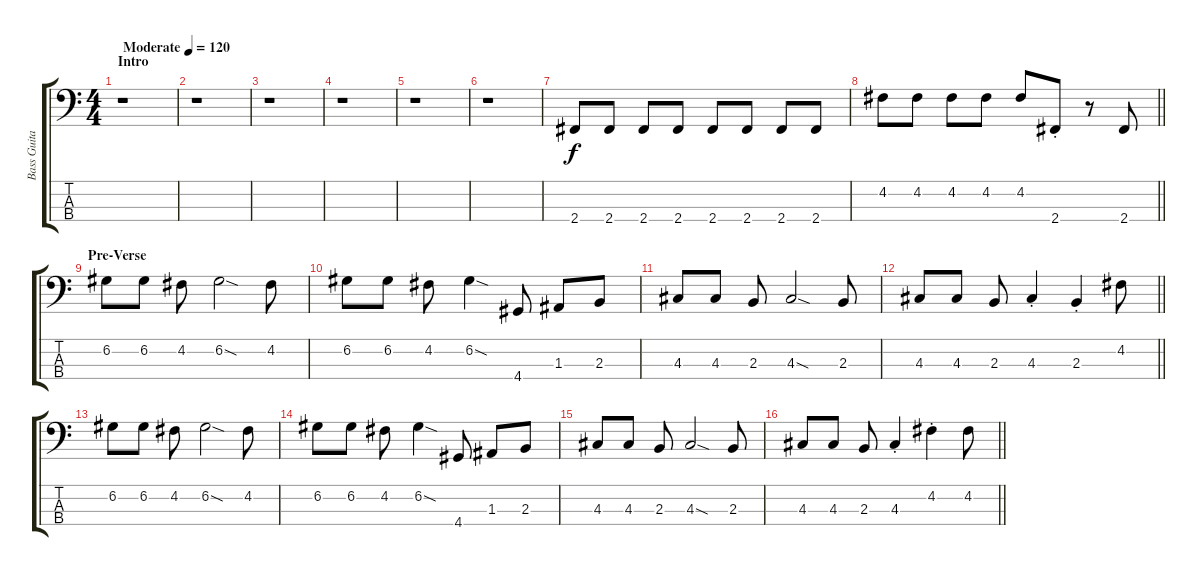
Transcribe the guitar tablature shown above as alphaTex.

\track ("Bass Guitar" "Bass Guita") {instrument electricbasspick}
\staff {score tabs}
\tuning (G2 D2 A1 E1) {hide}
\ts (4 4)
\section ("" "Intro")
\tempo (120 "Moderate")
\clef f4
\ks c
r.1{dy f instrument electricbasspick} |
r.1 |
r.1 |
r.1 |
r.1 |
r.1 |
2.4.8 2.4.8 2.4.8 2.4.8 2.4.8 2.4.8 2.4.8 2.4.8 |
\barLineRight lightlight
4.2.8 4.2.8 4.2.8 4.2.8 4.2.8 2.4{st}.8 r.8 2.4.8 |
\section ("" "Pre-Verse ")
6.2.8 6.2.8 4.2.8 6.2{sod}.2 4.2.8 |
6.2.8 6.2.8 4.2.8 6.2{sod}.4 4.4.8 1.3.8 2.3.8 |
4.3.8 4.3.8 2.3.8 4.3{sod}.2 2.3.8 |
\barLineRight lightlight
4.3.8 4.3.8 2.3.8 4.3{st}.4 2.3{st}.4 4.2.8 |
6.2.8 6.2.8 4.2.8 6.2{sod}.2 4.2.8 |
6.2.8 6.2.8 4.2.8 6.2{sod}.4 4.4.8 1.3.8 2.3.8 |
4.3.8 4.3.8 2.3.8 4.3{sod}.2 2.3.8 |
\barLineRight lightlight
4.3.8 4.3.8 2.3.8 4.3{st}.4 4.2{st}.4 4.2.8
